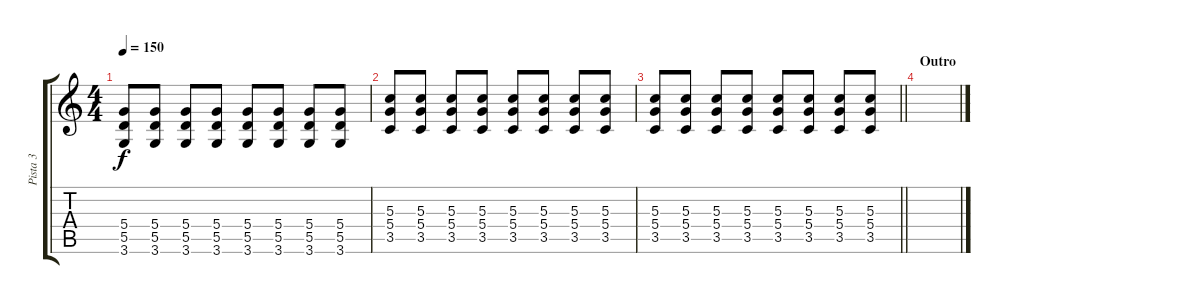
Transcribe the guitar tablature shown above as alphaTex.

\track ("Pista 3" "Pista 3") {instrument distortionguitar}
\staff {score tabs}
\tuning (E4 B3 G3 D3 A2 E2) {hide}
\ts (4 4)
\tempo 150
\clef g2
\ks c
(5.4 5.5 3.6).8{dy f} (5.4 5.5 3.6).8 (5.4 5.5 3.6).8 (5.4 5.5 3.6).8 (5.4 5.5 3.6).8 (5.4 5.5 3.6).8 (5.4 5.5 3.6).8 (5.4 5.5 3.6).8 |
(5.3 5.4 3.5).8 (5.3 5.4 3.5).8 (5.3 5.4 3.5).8 (5.3 5.4 3.5).8 (5.3 5.4 3.5).8 (5.3 5.4 3.5).8 (5.3 5.4 3.5).8 (5.3 5.4 3.5).8 |
\barLineRight lightlight
(5.3 5.4 3.5).8 (5.3 5.4 3.5).8 (5.3 5.4 3.5).8 (5.3 5.4 3.5).8 (5.3 5.4 3.5).8 (5.3 5.4 3.5).8 (5.3 5.4 3.5).8 (5.3 5.4 3.5).8 |
\section ("" "Outro")
